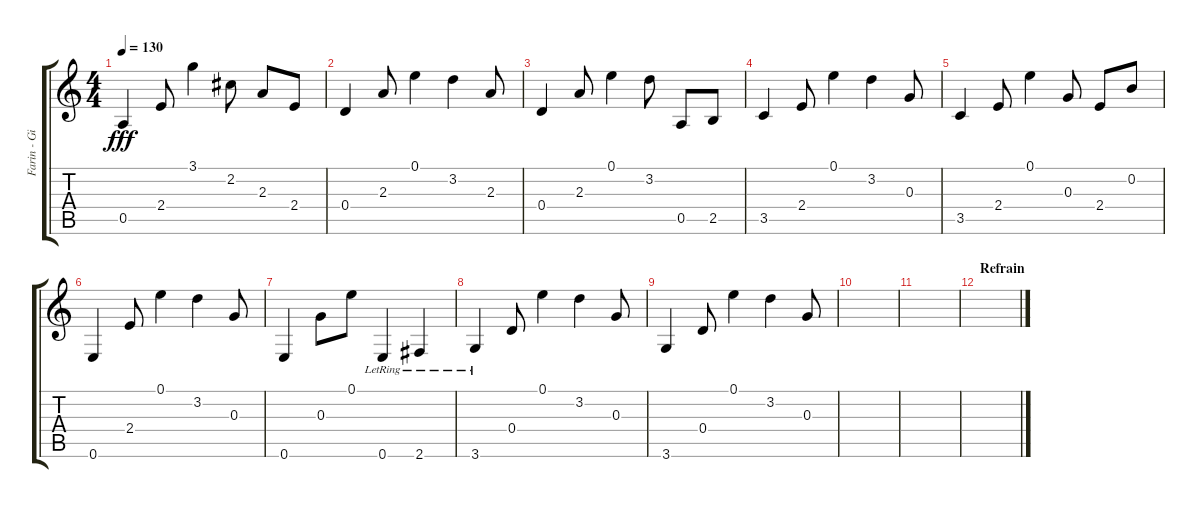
\track ("Farin - Gitarre 1" "Farin - Gi") {instrument acousticguitarsteel}
\staff {score tabs}
\tuning (E4 B3 G3 D3 A2 E2) {hide}
\ts (4 4)
\tempo 130
\clef g2
\ks c
0.5.4{dy fff} 2.4.8 3.1.4 2.2.8 2.3.8 2.4.8 |
0.4.4 2.3.8 0.1.4 3.2.4 2.3.8 |
0.4.4 2.3.8 0.1.4 3.2.8 0.5.8 2.5.8 |
3.5.4 2.4.8 0.1.4 3.2.4 0.3.8 |
3.5.4 2.4.8 0.1.4 0.3.8 2.4.8 0.2.8 |
0.6.4 2.4.8 0.1.4 3.2.4 0.3.8 |
0.6.4 0.3.8 0.1.8 0.6{lr}.4 2.6{lr}.4 |
3.6{lr}.4 0.4.8 0.1.4 3.2.4 0.3.8 |
3.6.4 0.4.8 0.1.4 3.2.4 0.3.8 |
|
|
\section ("" "Refrain")
